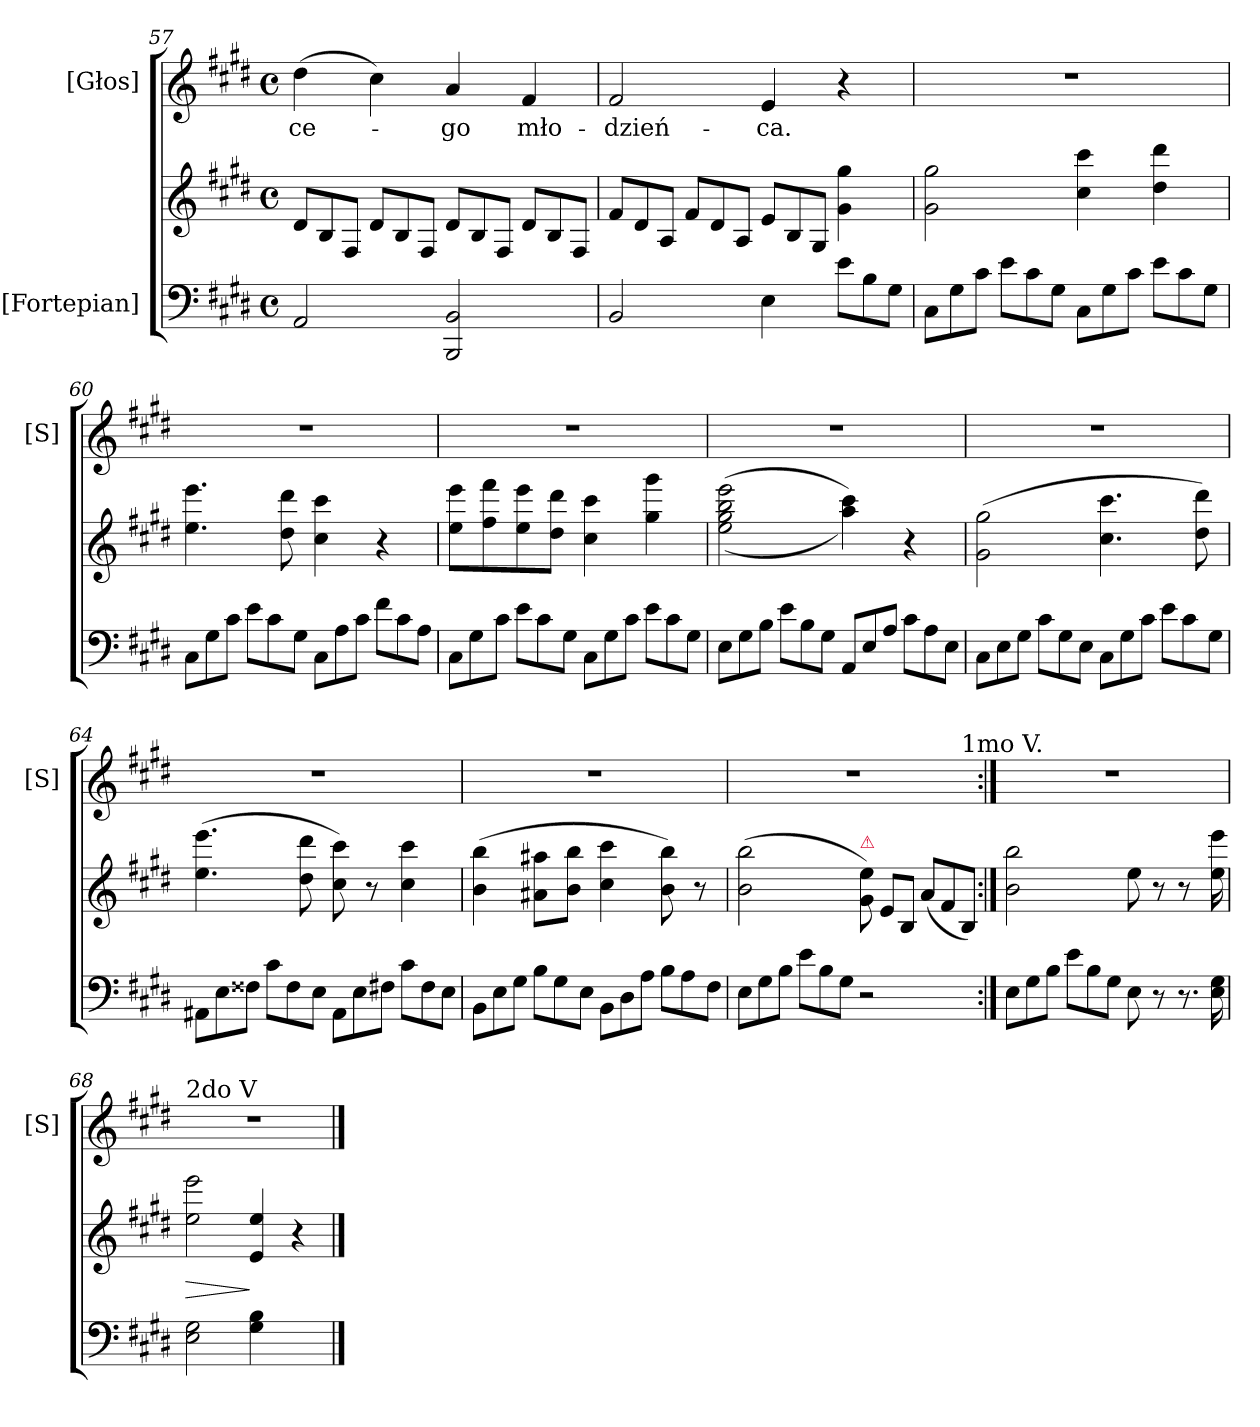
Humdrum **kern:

**kern	**kern	**dynam	**kern	**text
*part2	*part2	*part2	*part1	*part1
*staff3	*staff2	*staff2/3	*staff1	*staff1
*I"[Fortepian]	*	*	*I"[Głos]	*
*	*	*	*I'[S]	*
*clefF4	*clefG2	*	*clefG2	*
*k[f#c#g#d#]	*k[f#c#g#d#]	*	*k[f#c#g#d#]	*
*E:	*E:	*	*E:	*
*M4/4	*M4/4	*	*M4/4	*
*met(c)	*met(c)	*	*met(c)	*
*	*Xtuplet	*	*	*
=57	=57	=57	=57	=57
2AA/	12d#/L	.	(4dd#\	-ce-
.	12B/	.	.	.
.	12F#/J	.	.	.
.	12d#/L	.	4cc#\)	.
.	12B/	.	.	.
.	12F#/J	.	.	.
2BBB/ 2BB/	12d#/L	.	4a/	-go
.	12B/	.	.	.
.	12F#/J	.	.	.
.	12d#/L	.	4f#/	mło-
.	12B/	.	.	.
.	12F#/J	.	.	.
=58	=58	=58	=58	=58
2BB/	12f#/L	.	2f#/	-dzień-
.	12d#/	.	.	.
.	12A/J	.	.	.
.	12f#/L	.	.	.
.	12d#/	.	.	.
.	12A/J	.	.	.
4E\	12e/L	.	4e/	-ca.
.	12B/	.	.	.
.	12G#/J	.	.	.
*Xtuplet	*	*	*	*
12e\L	4g#\ 4gg#\	.	4r	.
12B\	.	.	.	.
12G#\J	.	.	.	.
=59	=59	=59	=59	=59
12C#\L	2g#\ 2gg#\	.	1r	.
12G#\	.	.	.	.
12c#\J	.	.	.	.
12e\L	.	.	.	.
12c#\	.	.	.	.
12G#\J	.	.	.	.
12C#\L	4cc#\ 4ccc#\	.	.	.
12G#\	.	.	.	.
12c#\J	.	.	.	.
12e\L	4dd#\ 4ddd#\	.	.	.
12c#\	.	.	.	.
12G#\J	.	.	.	.
=60	=60	=60	=60	=60
12C#\L	4.ee\ 4.eee\	.	1r	.
12G#\	.	.	.	.
12c#\J	.	.	.	.
12e\L	.	.	.	.
12c#\	.	.	.	.
.	8dd#\ 8ddd#\	.	.	.
12G#\J	.	.	.	.
12C#\L	4cc#\ 4ccc#\	.	.	.
12A\	.	.	.	.
12c#\J	.	.	.	.
12f#\L	4r	.	.	.
12c#\	.	.	.	.
12A\J	.	.	.	.
=61	=61	=61	=61	=61
12C#\L	8ee\ 8eee\L	.	1r	.
12G#\	.	.	.	.
.	8ff#\ 8fff#\	.	.	.
12c#\J	.	.	.	.
12e\L	8ee\ 8eee\	.	.	.
12c#\	.	.	.	.
.	8dd#\ 8ddd#\J	.	.	.
12G#\J	.	.	.	.
12C#\L	4cc#\ 4ccc#\	.	.	.
12G#\	.	.	.	.
12c#\J	.	.	.	.
12e\L	4gg#\ 4ggg#\	.	.	.
12c#\	.	.	.	.
12G#\J	.	.	.	.
=62	=62	=62	=62	=62
12E\L	(<(>2ee\ 2gg#\ 2bb\ 2eee\	.	1r	.
12G#\	.	.	.	.
12B\J	.	.	.	.
12e\L	.	.	.	.
12B\	.	.	.	.
12G#\J	.	.	.	.
12AA/L	4aa\ 4ccc#\))	.	.	.
12E/	.	.	.	.
12A/J	.	.	.	.
12c#\L	4r	.	.	.
12A\	.	.	.	.
12E\J	.	.	.	.
=63	=63	=63	=63	=63
12C#\L	(2g#\ 2gg#\	.	1r	.
12E\	.	.	.	.
12G#\J	.	.	.	.
12c#\L	.	.	.	.
12G#\	.	.	.	.
12E\J	.	.	.	.
12C#\L	4.cc#\ 4.ccc#\	.	.	.
12G#\	.	.	.	.
12c#\J	.	.	.	.
12e\L	.	.	.	.
12c#\	.	.	.	.
.	8dd#\ 8ddd#\)	.	.	.
12G#\J	.	.	.	.
=64	=64	=64	=64	=64
12AA#X\L	(4.ee\ 4.eee\	.	1r	.
12E\	.	.	.	.
12F##X\J	.	.	.	.
12c#\L	.	.	.	.
12F##\	.	.	.	.
.	8dd#\ 8ddd#\	.	.	.
12E\J	.	.	.	.
12AA#\L	8cc#\ 8ccc#\)	.	.	.
12E\	.	.	.	.
.	8r	.	.	.
12F#X\J	.	.	.	.
12c#\L	4cc#\ 4ccc#\	.	.	.
12F#\	.	.	.	.
12E\J	.	.	.	.
=65	=65	=65	=65	=65
12BB\L	(4b\ 4bb\	.	1r	.
12E\	.	.	.	.
12G#\J	.	.	.	.
12B\L	8a#X\ 8aa#X\L	.	.	.
12G#\	.	.	.	.
.	8b\ 8bb\J	.	.	.
12E\J	.	.	.	.
12BB\L	4cc#\ 4ccc#\	.	.	.
12D#\	.	.	.	.
12A\J	.	.	.	.
12B\L	8b\ 8bb\)	.	.	.
12A\	.	.	.	.
.	8r	.	.	.
12F#\J	.	.	.	.
=66	=66	=66	=66	=66
*	*	*	*^	*
12E\L	(2b\ 2bb\	.	1r	3%2ryy	.
12G#\	.	.	.	.	.
12B\J	.	.	.	.	.
12e\L	.	.	.	.	.
12B\	.	.	.	.	.
12G#\J	.	.	.	.	.
!	!LO:TX:a:color=crimson:t=⚠	!	!	!	!
2r	12g#\ 12ee\)	.	.	.	.
.	12e/L	.	.	.	.
.	12B/J	.	.	6.ryy	.
.	(12a/L	.	.	.	.
.	12f#/	.	.	.	.
!	!	!	!	!LO:TX:a:t=1mo V.	!
.	12B/J)	.	.	12ryy	.
*	*	*	*v	*v	*
=67:|!	=67:|!	=67:|!	=67:|!	=67:|!
12E\L	2b\ 2bb\	.	1r	.
12G#\	.	.	.	.
12B\J	.	.	.	.
12e\L	.	.	.	.
12B\	.	.	.	.
12G#\J	.	.	.	.
8E\	8ee\	.	.	.
8r	8r	.	.	.
!	!LO:N:vis=8	!	!	!
8.r	8.r	.	.	.
16E\ 16G#\	16ee\ 16eee\	.	.	.
=68	=68	=68	=68	=68
!	!	!	!LO:TX:a:t=2do V	!
2E\ 2G#\	2ee\ 2eee\	>	1r	.
4G#\ 4B\	4e/ 4ee/	]	.	.
4ryy	4r	.	.	.
==	==	==	==	==
*-	*-	*-	*-	*-
